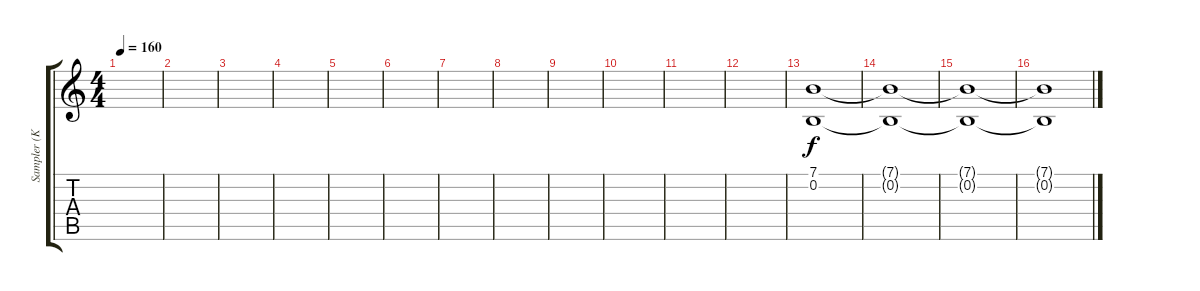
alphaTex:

\track ("Sampler (Korg M3)" "Sampler (K") {instrument synthstrings2}
\staff {score tabs}
\tuning (E4 B3 G3 D3 A2 E2) {hide}
\ts (4 4)
\tempo 160
\clef g2
\ks c
|
|
|
|
|
|
|
|
|
|
|
|
(7.1 0.2).1 |
(7.1{t} 0.2{t}).1 |
(7.1{t} 0.2{t}).1 |
(7.1{t} 0.2{t}).1
